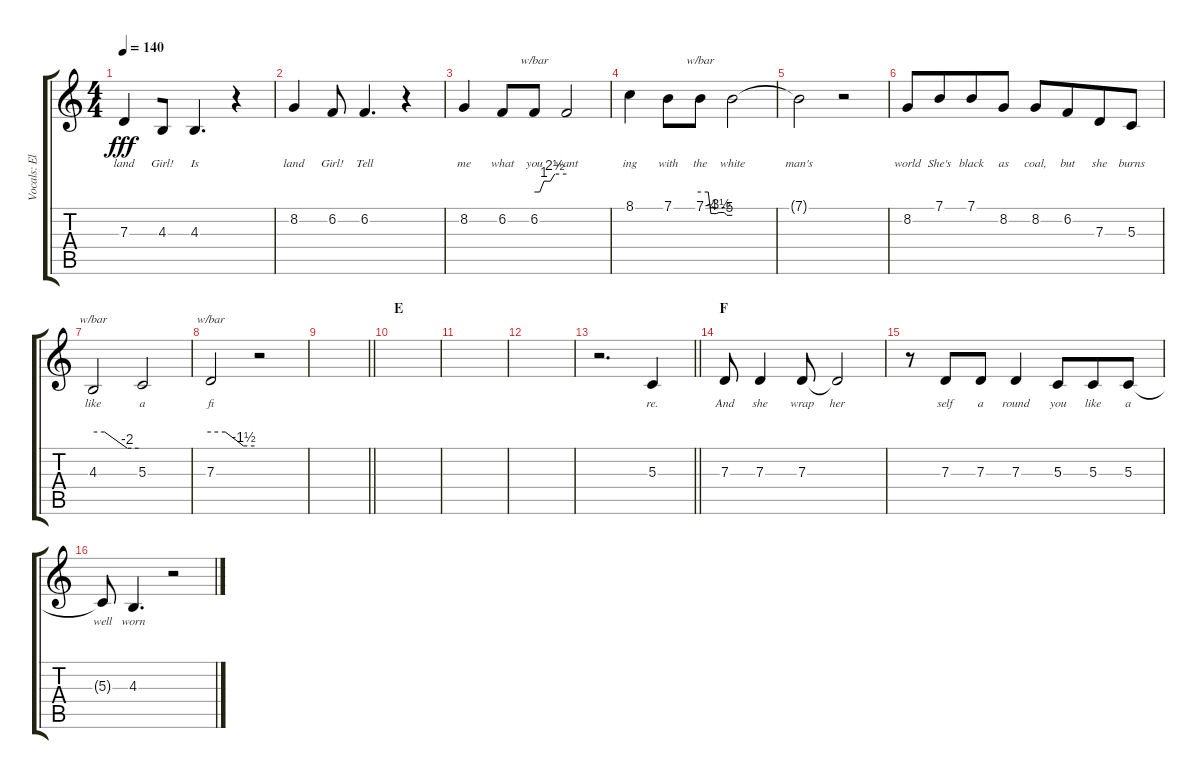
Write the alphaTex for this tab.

\track ("Vocals: Elton John" "Vocals: El") {instrument vibraphone}
\staff {score tabs}
\tuning (E4 B3 G3 D3 A2 E2) {hide}
\ts (4 4)
\tempo 140
\clef g2
\ks c
7.3{t}.4{lyrics (0 "land") lyrics (1 "") lyrics (2 "") lyrics (3 "") lyrics (4 "") dy fff beam merge} 4.3.8{lyrics (0 "Girl!") lyrics (1 "") lyrics (2 "") lyrics (3 "") lyrics (4 "")} 4.3.4{d lyrics (0 "Is") lyrics (1 "") lyrics (2 "") lyrics (3 "") lyrics (4 "")} r.4 |
8.2.4{lyrics (0 "land") lyrics (1 "") lyrics (2 "") lyrics (3 "") lyrics (4 "")} 6.2.8{lyrics (0 "Girl!") lyrics (1 "") lyrics (2 "") lyrics (3 "") lyrics (4 "")} 6.2.4{d lyrics (0 "Tell") lyrics (1 "") lyrics (2 "") lyrics (3 "") lyrics (4 "")} r.4 |
8.2.4{lyrics (0 "me") lyrics (1 "") lyrics (2 "") lyrics (3 "") lyrics (4 "")} 6.2.8{lyrics (0 "what") lyrics (1 "") lyrics (2 "") lyrics (3 "") lyrics (4 "")} 6.2.8{tbe (custom default 0 0 10 0 18 4 30 4 38 10 60 10) lyrics (0 "you") lyrics (1 "") lyrics (2 "") lyrics (3 "") lyrics (4 "")} 6.2{t}.2{lyrics (0 "want") lyrics (1 "") lyrics (2 "") lyrics (3 "") lyrics (4 "")} |
8.1.4{lyrics (0 "ing") lyrics (1 "") lyrics (2 "") lyrics (3 "") lyrics (4 "")} 7.1.8{lyrics (0 "with") lyrics (1 "") lyrics (2 "") lyrics (3 "") lyrics (4 "")} 7.1.8{tbe (custom default 0 0 15 0 20 -16 30 -16 35 -14 45 -14 50 -20 60 -20) lyrics (0 "the") lyrics (1 "") lyrics (2 "") lyrics (3 "") lyrics (4 "")} 7.1{t}.2{lyrics (0 "white") lyrics (1 "") lyrics (2 "") lyrics (3 "") lyrics (4 "")} |
7.1{t}.2{lyrics (0 "man's") lyrics (1 "") lyrics (2 "") lyrics (3 "") lyrics (4 "")} r.2 |
8.2.8{lyrics (0 "world") lyrics (1 "") lyrics (2 "") lyrics (3 "") lyrics (4 "")} 7.1.8{lyrics (0 "She's") lyrics (1 "") lyrics (2 "") lyrics (3 "") lyrics (4 "") beam merge} 7.1.8{lyrics (0 "black") lyrics (1 "") lyrics (2 "") lyrics (3 "") lyrics (4 "")} 8.2.8{lyrics (0 "as") lyrics (1 "") lyrics (2 "") lyrics (3 "") lyrics (4 "") beam split} 8.2.8{lyrics (0 "coal,") lyrics (1 "") lyrics (2 "") lyrics (3 "") lyrics (4 "")} 6.2.8{lyrics (0 "but") lyrics (1 "") lyrics (2 "") lyrics (3 "") lyrics (4 "") beam merge} 7.3.8{lyrics (0 "she") lyrics (1 "") lyrics (2 "") lyrics (3 "") lyrics (4 "")} 5.3.8{lyrics (0 "burns") lyrics (1 "") lyrics (2 "") lyrics (3 "") lyrics (4 "")} |
4.3.2{tbe (custom default 0 0 15 0 45 -8 60 -8) lyrics (0 "like") lyrics (1 "") lyrics (2 "") lyrics (3 "") lyrics (4 "")} 5.3.2{lyrics (0 "a") lyrics (1 "") lyrics (2 "") lyrics (3 "") lyrics (4 "")} |
7.3.2{tbe (custom default 0 0 20 0 45 -6 60 -6) lyrics (0 "fi") lyrics (1 "") lyrics (2 "") lyrics (3 "") lyrics (4 "")} r.2 |
\barLineRight lightlight
|
\section ("" "E")
|
|
|
\barLineRight lightlight
r.2{d} 5.3.4{lyrics (0 "re.") lyrics (1 "") lyrics (2 "") lyrics (3 "") lyrics (4 "")} |
\section ("" "F")
7.3.8{lyrics (0 "And") lyrics (1 "") lyrics (2 "") lyrics (3 "") lyrics (4 "")} 7.3.4{lyrics (0 "she") lyrics (1 "") lyrics (2 "") lyrics (3 "") lyrics (4 "")} 7.3.8{lyrics (0 "wrap") lyrics (1 "") lyrics (2 "") lyrics (3 "") lyrics (4 "")} 7.3{t}.2{lyrics (0 "her") lyrics (1 "") lyrics (2 "") lyrics (3 "") lyrics (4 "")} |
r.8 7.3.8{lyrics (0 "self") lyrics (1 "") lyrics (2 "") lyrics (3 "") lyrics (4 "") beam merge} 7.3.8{lyrics (0 "a") lyrics (1 "") lyrics (2 "") lyrics (3 "") lyrics (4 "")} 7.3.4{lyrics (0 "round") lyrics (1 "") lyrics (2 "") lyrics (3 "") lyrics (4 "")} 5.3.8{lyrics (0 "you") lyrics (1 "") lyrics (2 "") lyrics (3 "") lyrics (4 "") beam merge} 5.3.8{lyrics (0 "like") lyrics (1 "") lyrics (2 "") lyrics (3 "") lyrics (4 "")} 5.3.8{lyrics (0 "a") lyrics (1 "") lyrics (2 "") lyrics (3 "") lyrics (4 "")} |
5.3{t}.8{lyrics (0 "well") lyrics (1 "") lyrics (2 "") lyrics (3 "") lyrics (4 "")} 4.3.4{d lyrics (0 "worn") lyrics (1 "") lyrics (2 "") lyrics (3 "") lyrics (4 "")} r.2
